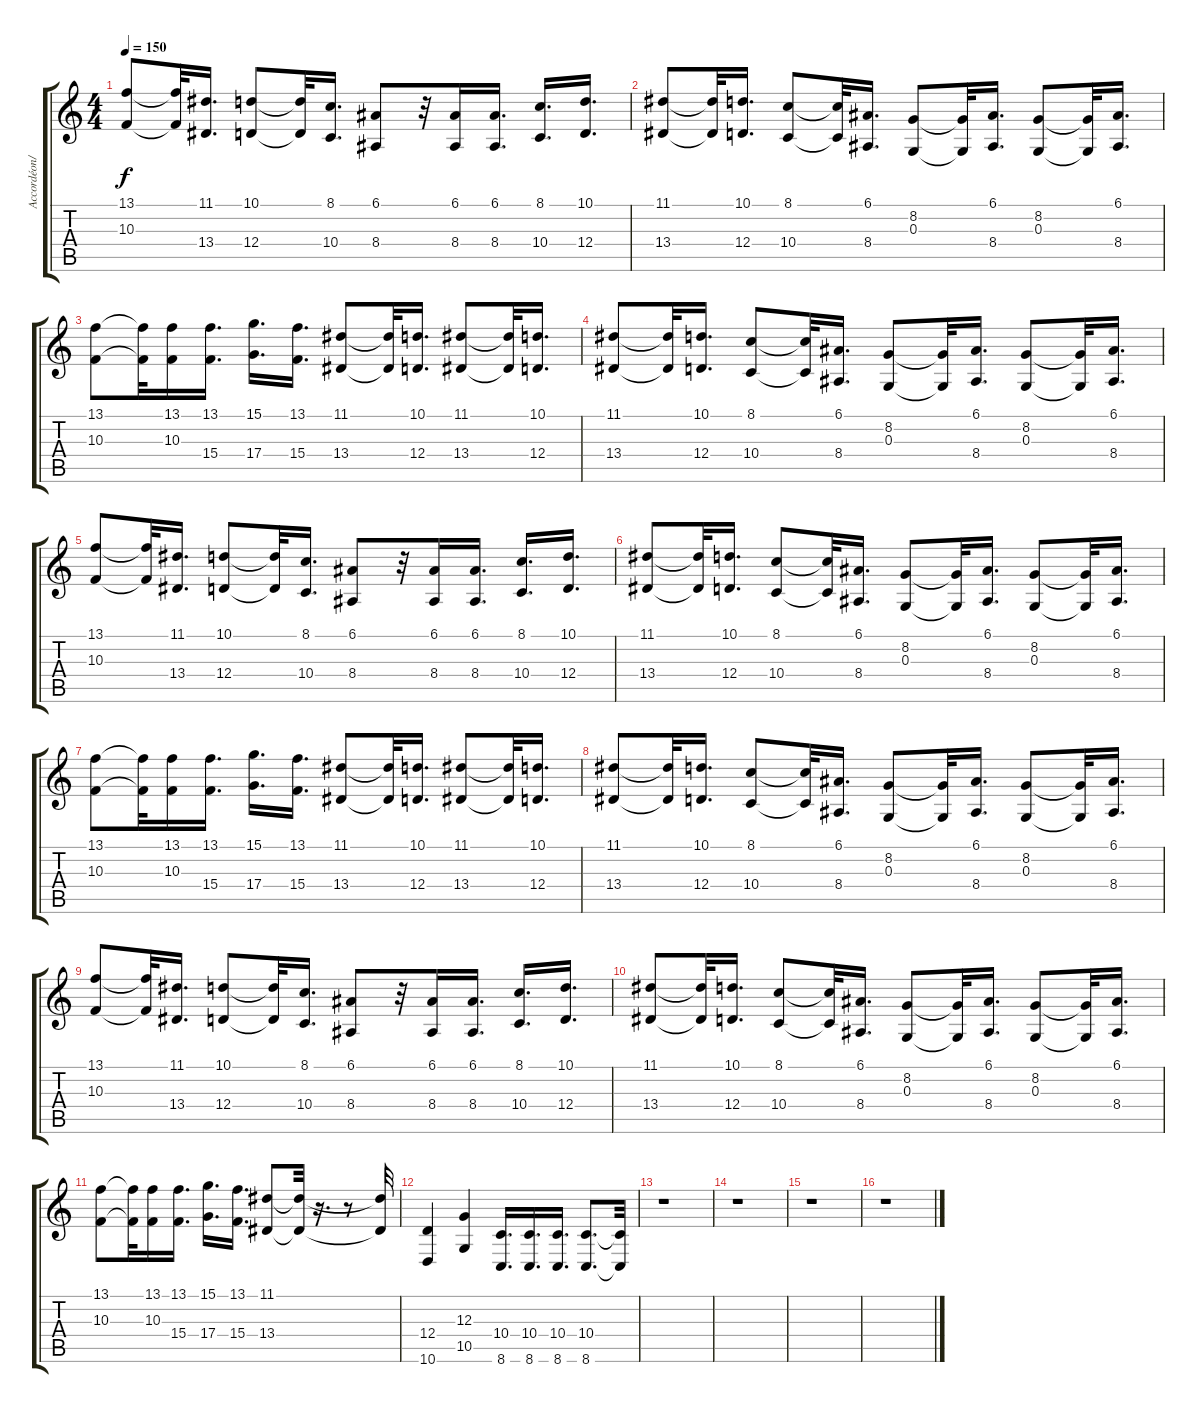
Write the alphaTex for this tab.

\track ("Accordéon/Juho" "Accordéon/") {instrument accordion}
\staff {score tabs}
\tuning (E4 B3 G3 D3 A2 E2) {hide}
\ts (4 4)
\tempo 150
\clef g2
\ks c
(13.1 10.3).8{dy f} (13.1{t} 10.3{t}).32 (11.1 13.4).16{d} (10.1 12.4).8 (10.1{t} 12.4{t}).32 (8.1 10.4).16{d} (6.1 8.4).8 r.32 (6.1 8.4).16 (6.1 8.4).16{d} (8.1 10.4).16{d} (10.1 12.4).16{d} |
(11.1 13.4).8 (11.1{t} 13.4{t}).32 (10.1 12.4).16{d} (8.1 10.4).8 (8.1{t} 10.4{t}).32 (6.1 8.4).16{d} (8.2 0.3).8 (8.2{t} 0.3{t}).32 (6.1 8.4).16{d} (8.2 0.3).8 (8.2{t} 0.3{t}).32 (6.1 8.4).16{d} |
(13.1 10.3).8 (13.1{t} 10.3{t}).32 (13.1 10.3).16 (13.1 15.4).16{d} (15.1 17.4).16{d} (13.1 15.4).16{d} (11.1 13.4).8 (11.1{t} 13.4{t}).32 (10.1 12.4).16{d} (11.1 13.4).8 (11.1{t} 13.4{t}).32 (10.1 12.4).16{d} |
(11.1 13.4).8 (11.1{t} 13.4{t}).32 (10.1 12.4).16{d} (8.1 10.4).8 (8.1{t} 10.4{t}).32 (6.1 8.4).16{d} (8.2 0.3).8 (8.2{t} 0.3{t}).32 (6.1 8.4).16{d} (8.2 0.3).8 (8.2{t} 0.3{t}).32 (6.1 8.4).16{d} |
(13.1 10.3).8 (13.1{t} 10.3{t}).32 (11.1 13.4).16{d} (10.1 12.4).8 (10.1{t} 12.4{t}).32 (8.1 10.4).16{d} (6.1 8.4).8 r.32 (6.1 8.4).16 (6.1 8.4).16{d} (8.1 10.4).16{d} (10.1 12.4).16{d} |
(11.1 13.4).8 (11.1{t} 13.4{t}).32 (10.1 12.4).16{d} (8.1 10.4).8 (8.1{t} 10.4{t}).32 (6.1 8.4).16{d} (8.2 0.3).8 (8.2{t} 0.3{t}).32 (6.1 8.4).16{d} (8.2 0.3).8 (8.2{t} 0.3{t}).32 (6.1 8.4).16{d} |
(13.1 10.3).8 (13.1{t} 10.3{t}).32 (13.1 10.3).16 (13.1 15.4).16{d} (15.1 17.4).16{d} (13.1 15.4).16{d} (11.1 13.4).8 (11.1{t} 13.4{t}).32 (10.1 12.4).16{d} (11.1 13.4).8 (11.1{t} 13.4{t}).32 (10.1 12.4).16{d} |
(11.1 13.4).8 (11.1{t} 13.4{t}).32 (10.1 12.4).16{d} (8.1 10.4).8 (8.1{t} 10.4{t}).32 (6.1 8.4).16{d} (8.2 0.3).8 (8.2{t} 0.3{t}).32 (6.1 8.4).16{d} (8.2 0.3).8 (8.2{t} 0.3{t}).32 (6.1 8.4).16{d} |
(13.1 10.3).8 (13.1{t} 10.3{t}).32 (11.1 13.4).16{d} (10.1 12.4).8 (10.1{t} 12.4{t}).32 (8.1 10.4).16{d} (6.1 8.4).8 r.32 (6.1 8.4).16 (6.1 8.4).16{d} (8.1 10.4).16{d} (10.1 12.4).16{d} |
(11.1 13.4).8 (11.1{t} 13.4{t}).32 (10.1 12.4).16{d} (8.1 10.4).8 (8.1{t} 10.4{t}).32 (6.1 8.4).16{d} (8.2 0.3).8 (8.2{t} 0.3{t}).32 (6.1 8.4).16{d} (8.2 0.3).8 (8.2{t} 0.3{t}).32 (6.1 8.4).16{d} |
(13.1 10.3).8 (13.1{t} 10.3{t}).32 (13.1 10.3).16 (13.1 15.4).16{d} (15.1 17.4).16{d} (13.1 15.4).16{d} (11.1 13.4).8 (11.1{t} 13.4{t}).32 r.16{d} r.8 (11.1{t} 13.4{t}).32 |
(12.4 10.6).4 (12.3 10.5).4 (10.4 8.6).16{d} (10.4 8.6).16{d} (10.4 8.6).16{d} (10.4 8.6).8{d} (10.4{t} 8.6{t}).32 |
r.1 |
r.1 |
r.1 |
r.1
